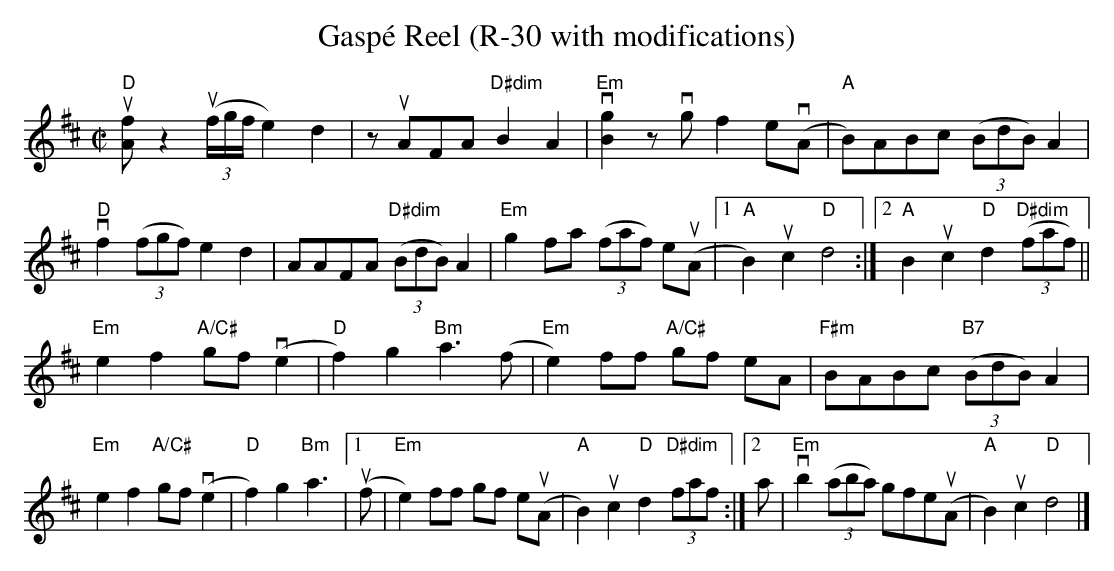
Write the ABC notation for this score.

X:1
T: Gasp\'e Reel (R-30 with modifications)
M: C|
L: 1/8
K: D
"D"u[fA] z2 ((3uf/g/f/ e2)d2 | zuAFA "D#dim"B2A2 |\
"Em"v[g2B2]zvgf2ev(A | "A"B)ABc ((3BdB)A2 |
"D"vf2((3fgf) e2d2 | AAFA "D#dim"((3BdB)A2 |\
"Em"g2fa ((3faf) eu(A |1 "A"B2)uc2 "D"d4 :|[2 "A"B2uc2 "D"d2 "D#dim"((3faf) ||
"Em"e2f2 "A/C#"gf (ve2 | "D"f2) g2 "Bm"a3(f |\
"Em"e2)ff "A/C#" gf eA | "F#m"BABc "B7" ((3BdB)A2 |
"Em"e2f2 "A/C#"gf (ve2 | "D"f2) g2 "Bm"a3 |\
[1 (uf | "Em"e2)ff gf e(uA | "A"B2)uc2 "D"d2 "D#dim"(3faf :|\
[2 a | "Em"vb2 ((3aba) gfe(uA | "A"B2)uc2 "D"d4 |]
